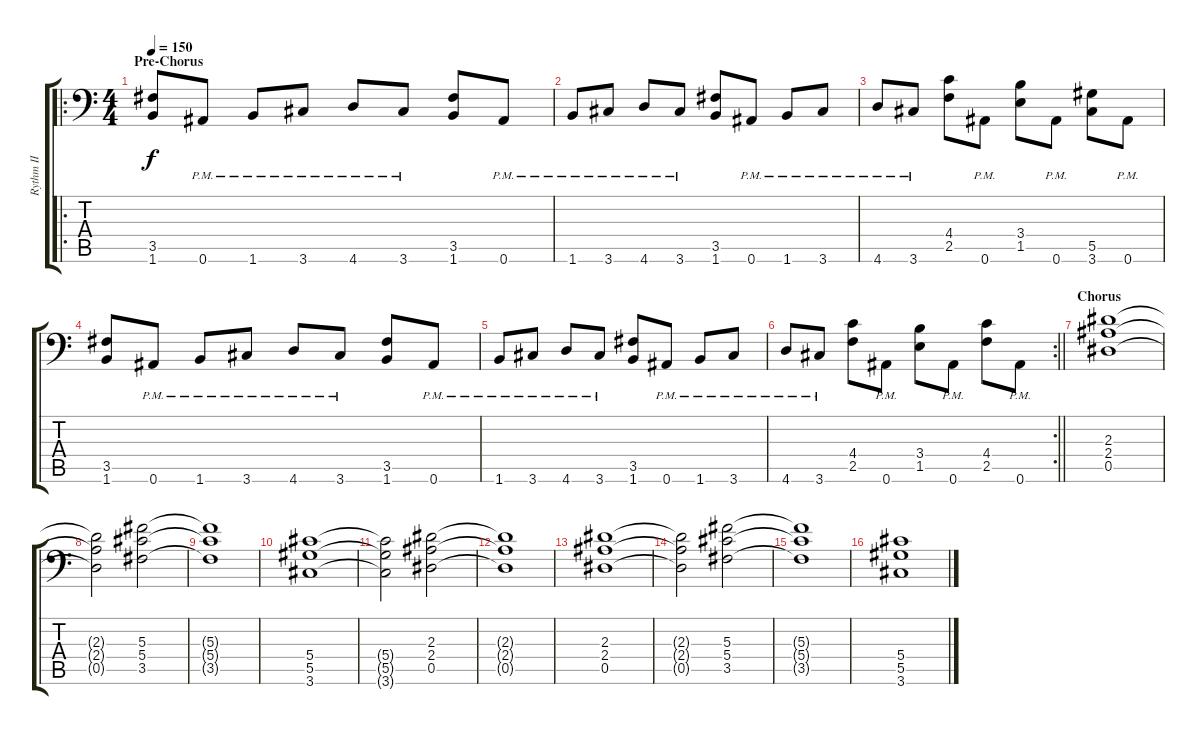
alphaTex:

\track ("Rythm II" "Rythm II") {instrument distortionguitar}
\staff {score tabs}
\tuning (Bb3 F3 Db3 Ab2 Eb2 Bb1) {hide}
\ro
\ts (4 4)
\section ("" "Pre-Chorus")
\tempo 150
\clef f4
\ks c
(3.5 1.6).8{dy f} 0.6{pm}.8 1.6{pm}.8 3.6{pm}.8 4.6{pm}.8 3.6{pm}.8 (3.5 1.6).8 0.6{pm}.8 |
1.6{pm}.8 3.6{pm}.8 4.6{pm}.8 3.6{pm}.8 (3.5 1.6).8 0.6{pm}.8 1.6{pm}.8 3.6{pm}.8 |
4.6{pm}.8 3.6{pm}.8 (4.4 2.5).8 0.6{pm}.8 (3.4 1.5).8 0.6{pm}.8 (5.5 3.6).8 0.6{pm}.8 |
(3.5 1.6).8 0.6{pm}.8 1.6{pm}.8 3.6{pm}.8 4.6{pm}.8 3.6{pm}.8 (3.5 1.6).8 0.6{pm}.8 |
1.6{pm}.8 3.6{pm}.8 4.6{pm}.8 3.6{pm}.8 (3.5 1.6).8 0.6{pm}.8 1.6{pm}.8 3.6{pm}.8 |
\rc 2
\barLineRight lightlight
4.6{pm}.8 3.6{pm}.8 (4.4 2.5).8 0.6{pm}.8 (3.4 1.5).8 0.6{pm}.8 (4.4 2.5).8 0.6{pm}.8 |
\section ("" "Chorus")
(2.3 2.4 0.5).1 |
(2.3{t} 2.4{t} 0.5{t}).2 (5.3 5.4 3.5).2 |
(5.3{t} 5.4{t} 3.5{t}).1 |
(5.4 5.5 3.6).1 |
(5.4{t} 5.5{t} 3.6{t}).2 (2.3 2.4 0.5).2 |
(2.3{t} 2.4{t} 0.5{t}).1 |
(2.3 2.4 0.5).1 |
(2.3{t} 2.4{t} 0.5{t}).2 (5.3 5.4 3.5).2 |
(5.3{t} 5.4{t} 3.5{t}).1 |
(5.4 5.5 3.6).1
